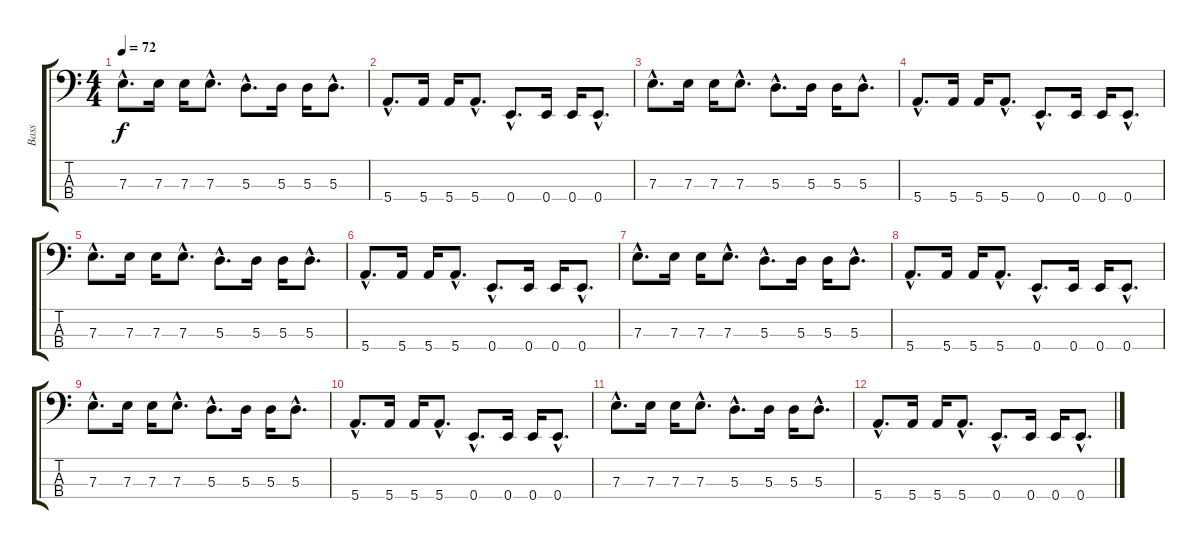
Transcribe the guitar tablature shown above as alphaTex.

\track ("Bass" "Bass") {instrument electricbasspick}
\staff {score tabs}
\tuning (G2 D2 A1 E1) {hide}
\ts (4 4)
\tempo 72
\clef f4
\ks c
7.3{hac}.8{d dy f} 7.3.16 7.3.16 7.3{hac}.8{d} 5.3{hac}.8{d} 5.3.16 5.3.16 5.3{hac}.8{d} |
5.4{hac}.8{d} 5.4.16 5.4.16 5.4{hac}.8{d} 0.4{hac}.8{d} 0.4.16 0.4.16 0.4{hac}.8{d} |
7.3{hac}.8{d} 7.3.16 7.3.16 7.3{hac}.8{d} 5.3{hac}.8{d} 5.3.16 5.3.16 5.3{hac}.8{d} |
5.4{hac}.8{d} 5.4.16 5.4.16 5.4{hac}.8{d} 0.4{hac}.8{d} 0.4.16 0.4.16 0.4{hac}.8{d} |
7.3{hac}.8{d} 7.3.16 7.3.16 7.3{hac}.8{d} 5.3{hac}.8{d} 5.3.16 5.3.16 5.3{hac}.8{d} |
5.4{hac}.8{d} 5.4.16 5.4.16 5.4{hac}.8{d} 0.4{hac}.8{d} 0.4.16 0.4.16 0.4{hac}.8{d} |
7.3{hac}.8{d} 7.3.16 7.3.16 7.3{hac}.8{d} 5.3{hac}.8{d} 5.3.16 5.3.16 5.3{hac}.8{d} |
5.4{hac}.8{d} 5.4.16 5.4.16 5.4{hac}.8{d} 0.4{hac}.8{d} 0.4.16 0.4.16 0.4{hac}.8{d} |
7.3{hac}.8{d} 7.3.16 7.3.16 7.3{hac}.8{d} 5.3{hac}.8{d} 5.3.16 5.3.16 5.3{hac}.8{d} |
5.4{hac}.8{d} 5.4.16 5.4.16 5.4{hac}.8{d} 0.4{hac}.8{d} 0.4.16 0.4.16 0.4{hac}.8{d} |
7.3{hac}.8{d} 7.3.16 7.3.16 7.3{hac}.8{d} 5.3{hac}.8{d} 5.3.16 5.3.16 5.3{hac}.8{d} |
5.4{hac}.8{d} 5.4.16 5.4.16 5.4{hac}.8{d} 0.4{hac}.8{d} 0.4.16 0.4.16 0.4{hac}.8{d}
